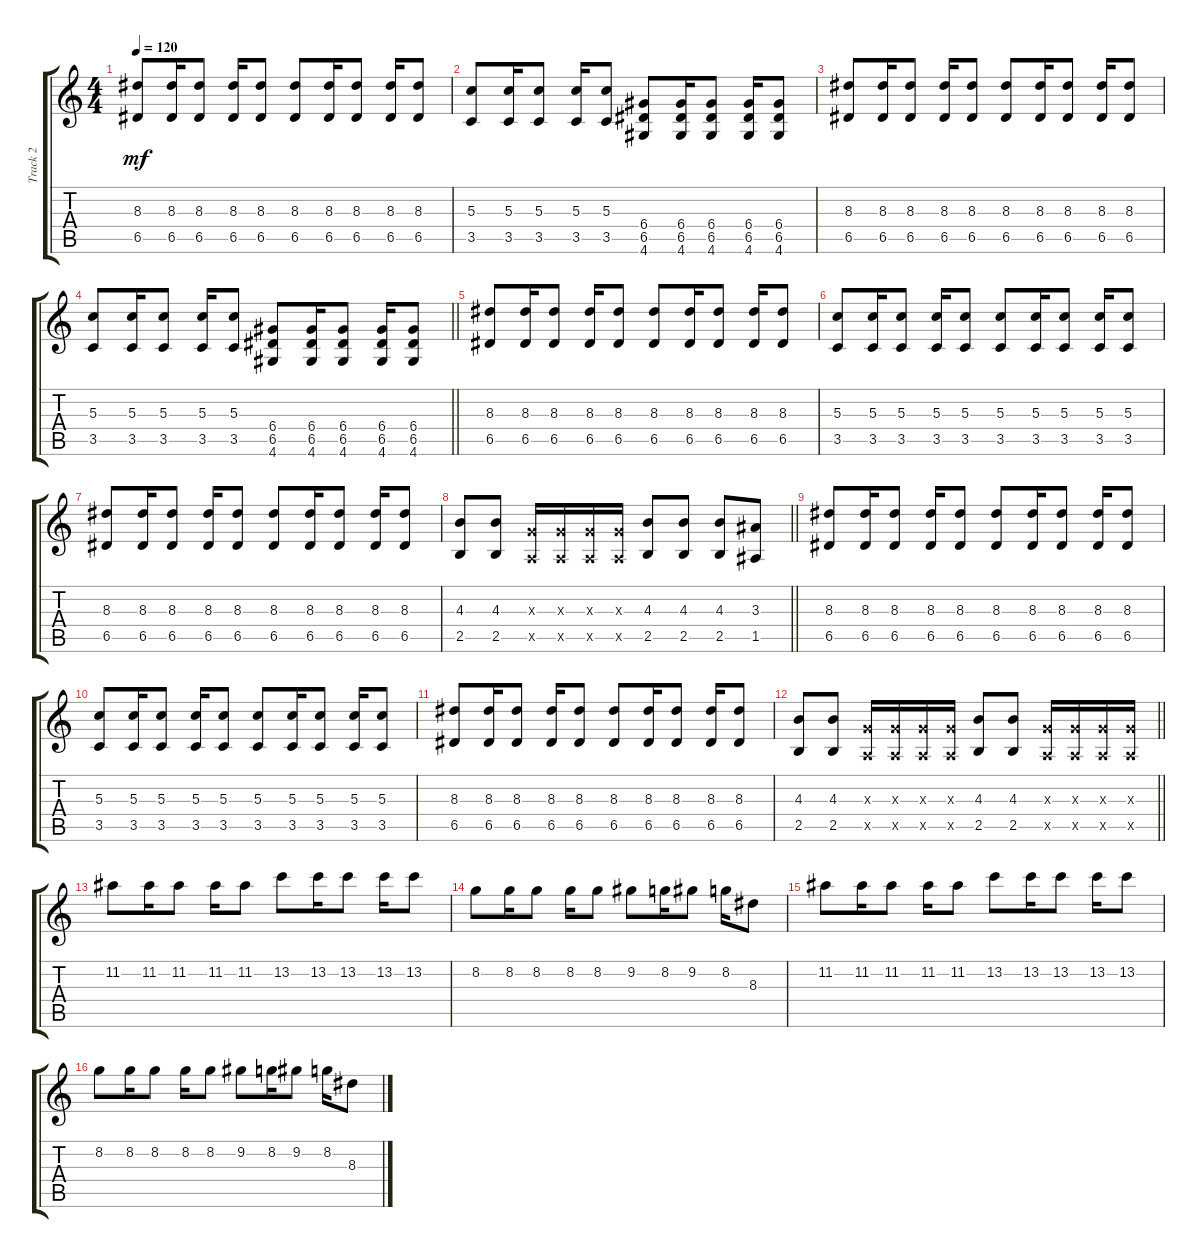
\track ("Track 2" "Track 2") {instrument overdrivenguitar}
\staff {score tabs}
\tuning (E4 B3 G3 D3 A2 E2) {hide}
\ts (4 4)
\tempo 120
\clef g2
\ks c
(8.3 6.5).8{dy mf} (8.3 6.5).16 (8.3 6.5).8 (8.3 6.5).16 (8.3 6.5).8 (8.3 6.5).8 (8.3 6.5).16 (8.3 6.5).8 (8.3 6.5).16 (8.3 6.5).8 |
(5.3 3.5).8 (5.3 3.5).16 (5.3 3.5).8 (5.3 3.5).16 (5.3 3.5).8 (6.4 6.5 4.6).8 (6.4 6.5 4.6).16 (6.4 6.5 4.6).8 (6.4 6.5 4.6).16 (6.4 6.5 4.6).8 |
(8.3 6.5).8 (8.3 6.5).16 (8.3 6.5).8 (8.3 6.5).16 (8.3 6.5).8 (8.3 6.5).8 (8.3 6.5).16 (8.3 6.5).8 (8.3 6.5).16 (8.3 6.5).8 |
\barLineRight lightlight
(5.3 3.5).8 (5.3 3.5).16 (5.3 3.5).8 (5.3 3.5).16 (5.3 3.5).8 (6.4 6.5 4.6).8 (6.4 6.5 4.6).16 (6.4 6.5 4.6).8 (6.4 6.5 4.6).16 (6.4 6.5 4.6).8 |
(8.3 6.5).8 (8.3 6.5).16 (8.3 6.5).8 (8.3 6.5).16 (8.3 6.5).8 (8.3 6.5).8 (8.3 6.5).16 (8.3 6.5).8 (8.3 6.5).16 (8.3 6.5).8 |
(5.3 3.5).8 (5.3 3.5).16 (5.3 3.5).8 (5.3 3.5).16 (5.3 3.5).8 (5.3 3.5).8 (5.3 3.5).16 (5.3 3.5).8 (5.3 3.5).16 (5.3 3.5).8 |
(8.3 6.5).8 (8.3 6.5).16 (8.3 6.5).8 (8.3 6.5).16 (8.3 6.5).8 (8.3 6.5).8 (8.3 6.5).16 (8.3 6.5).8 (8.3 6.5).16 (8.3 6.5).8 |
\barLineRight lightlight
(4.3 2.5).8 (4.3 2.5).8 (0.3{x} 0.5{x}).16 (0.3{x} 0.5{x}).16 (0.3{x} 0.5{x}).16 (0.3{x} 0.5{x}).16 (4.3 2.5).8 (4.3 2.5).8 (4.3 2.5).8 (3.3 1.5).8 |
(8.3 6.5).8 (8.3 6.5).16 (8.3 6.5).8 (8.3 6.5).16 (8.3 6.5).8 (8.3 6.5).8 (8.3 6.5).16 (8.3 6.5).8 (8.3 6.5).16 (8.3 6.5).8 |
(5.3 3.5).8 (5.3 3.5).16 (5.3 3.5).8 (5.3 3.5).16 (5.3 3.5).8 (5.3 3.5).8 (5.3 3.5).16 (5.3 3.5).8 (5.3 3.5).16 (5.3 3.5).8 |
(8.3 6.5).8 (8.3 6.5).16 (8.3 6.5).8 (8.3 6.5).16 (8.3 6.5).8 (8.3 6.5).8 (8.3 6.5).16 (8.3 6.5).8 (8.3 6.5).16 (8.3 6.5).8 |
\barLineRight lightlight
(4.3 2.5).8 (4.3 2.5).8 (0.3{x} 0.5{x}).16 (0.3{x} 0.5{x}).16 (0.3{x} 0.5{x}).16 (0.3{x} 0.5{x}).16 (4.3 2.5).8 (4.3 2.5).8 (0.3{x} 0.5{x}).16 (0.3{x} 0.5{x}).16 (0.3{x} 0.5{x}).16 (0.3{x} 0.5{x}).16 |
11.2.8 11.2.16 11.2.8 11.2.16 11.2.8 13.2.8 13.2.16 13.2.8 13.2.16 13.2.8 |
8.2.8 8.2.16 8.2.8 8.2.16 8.2.8 9.2.8 8.2.16 9.2.8 8.2.16 8.3.8 |
11.2.8 11.2.16 11.2.8 11.2.16 11.2.8 13.2.8 13.2.16 13.2.8 13.2.16 13.2.8 |
8.2.8 8.2.16 8.2.8 8.2.16 8.2.8 9.2.8 8.2.16 9.2.8 8.2.16 8.3.8
